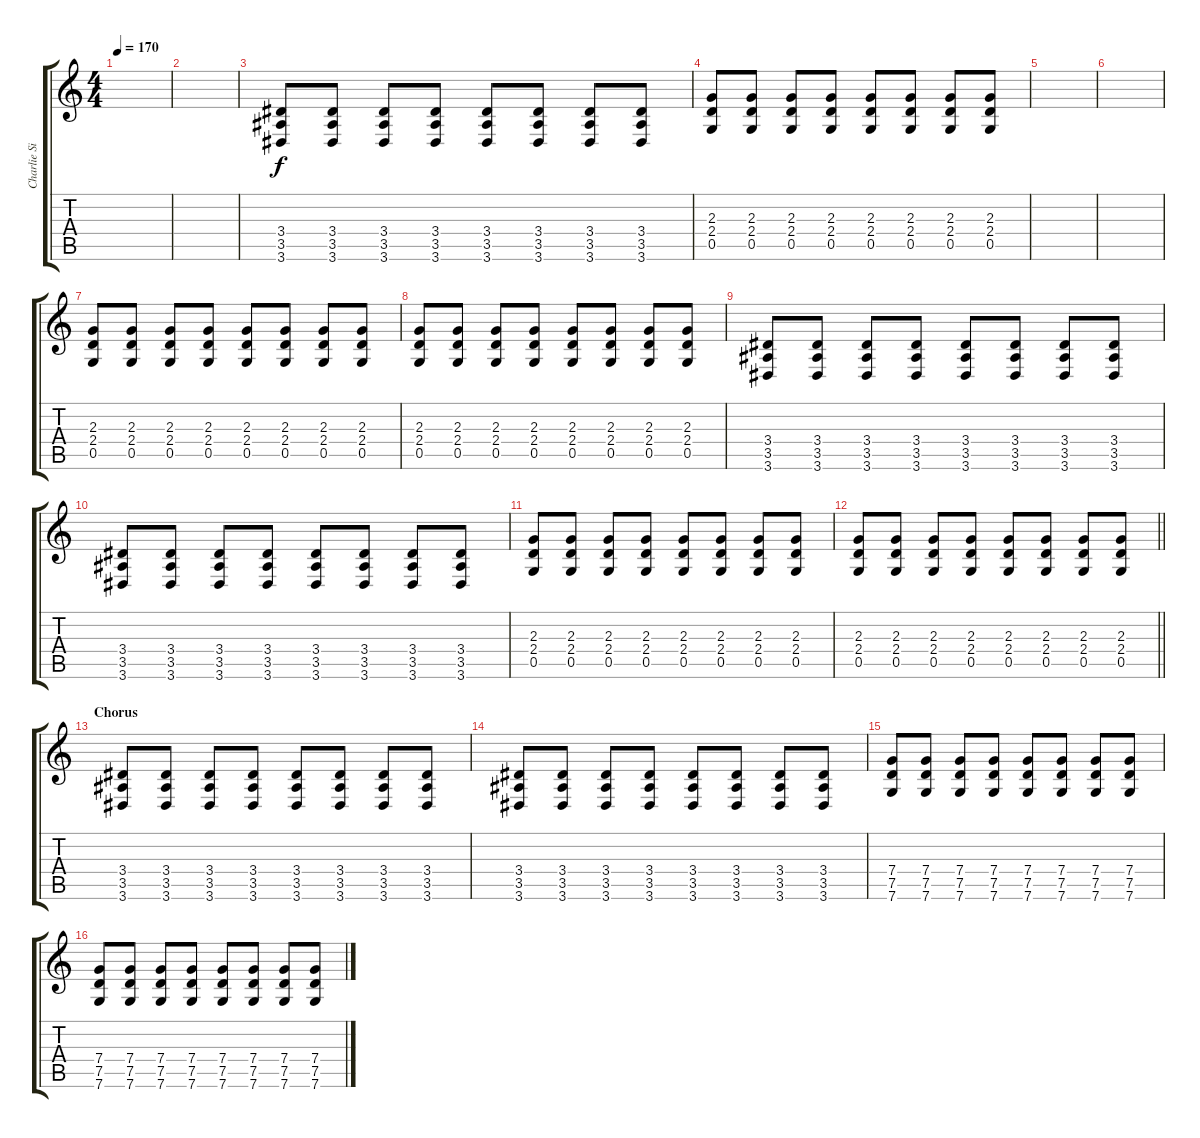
\track ("Charlie Simpson" "Charlie Si") {instrument overdrivenguitar}
\staff {score tabs}
\tuning (D4 A3 F3 C3 G2 C2) {hide}
\ts (4 4)
\tempo 170
\clef g2
\ks c
|
|
(3.4 3.5 3.6).8 (3.4 3.5 3.6).8 (3.4 3.5 3.6).8 (3.4 3.5 3.6).8 (3.4 3.5 3.6).8 (3.4 3.5 3.6).8 (3.4 3.5 3.6).8 (3.4 3.5 3.6).8 |
(2.3 2.4 0.5).8 (2.3 2.4 0.5).8 (2.3 2.4 0.5).8 (2.3 2.4 0.5).8 (2.3 2.4 0.5).8 (2.3 2.4 0.5).8 (2.3 2.4 0.5).8 (2.3 2.4 0.5).8 |
|
|
(2.3 2.4 0.5).8 (2.3 2.4 0.5).8 (2.3 2.4 0.5).8 (2.3 2.4 0.5).8 (2.3 2.4 0.5).8 (2.3 2.4 0.5).8 (2.3 2.4 0.5).8 (2.3 2.4 0.5).8 |
(2.3 2.4 0.5).8 (2.3 2.4 0.5).8 (2.3 2.4 0.5).8 (2.3 2.4 0.5).8 (2.3 2.4 0.5).8 (2.3 2.4 0.5).8 (2.3 2.4 0.5).8 (2.3 2.4 0.5).8 |
(3.4 3.5 3.6).8 (3.4 3.5 3.6).8 (3.4 3.5 3.6).8 (3.4 3.5 3.6).8 (3.4 3.5 3.6).8 (3.4 3.5 3.6).8 (3.4 3.5 3.6).8 (3.4 3.5 3.6).8 |
(3.4 3.5 3.6).8 (3.4 3.5 3.6).8 (3.4 3.5 3.6).8 (3.4 3.5 3.6).8 (3.4 3.5 3.6).8 (3.4 3.5 3.6).8 (3.4 3.5 3.6).8 (3.4 3.5 3.6).8 |
(2.3 2.4 0.5).8 (2.3 2.4 0.5).8 (2.3 2.4 0.5).8 (2.3 2.4 0.5).8 (2.3 2.4 0.5).8 (2.3 2.4 0.5).8 (2.3 2.4 0.5).8 (2.3 2.4 0.5).8 |
\barLineRight lightlight
(2.3 2.4 0.5).8 (2.3 2.4 0.5).8 (2.3 2.4 0.5).8 (2.3 2.4 0.5).8 (2.3 2.4 0.5).8 (2.3 2.4 0.5).8 (2.3 2.4 0.5).8 (2.3 2.4 0.5).8 |
\section ("" "Chorus")
(3.4 3.5 3.6).8 (3.4 3.5 3.6).8 (3.4 3.5 3.6).8 (3.4 3.5 3.6).8 (3.4 3.5 3.6).8 (3.4 3.5 3.6).8 (3.4 3.5 3.6).8 (3.4 3.5 3.6).8 |
(3.4 3.5 3.6).8 (3.4 3.5 3.6).8 (3.4 3.5 3.6).8 (3.4 3.5 3.6).8 (3.4 3.5 3.6).8 (3.4 3.5 3.6).8 (3.4 3.5 3.6).8 (3.4 3.5 3.6).8 |
(7.4 7.5 7.6).8 (7.4 7.5 7.6).8 (7.4 7.5 7.6).8 (7.4 7.5 7.6).8 (7.4 7.5 7.6).8 (7.4 7.5 7.6).8 (7.4 7.5 7.6).8 (7.4 7.5 7.6).8 |
(7.4 7.5 7.6).8 (7.4 7.5 7.6).8 (7.4 7.5 7.6).8 (7.4 7.5 7.6).8 (7.4 7.5 7.6).8 (7.4 7.5 7.6).8 (7.4 7.5 7.6).8 (7.4 7.5 7.6).8
